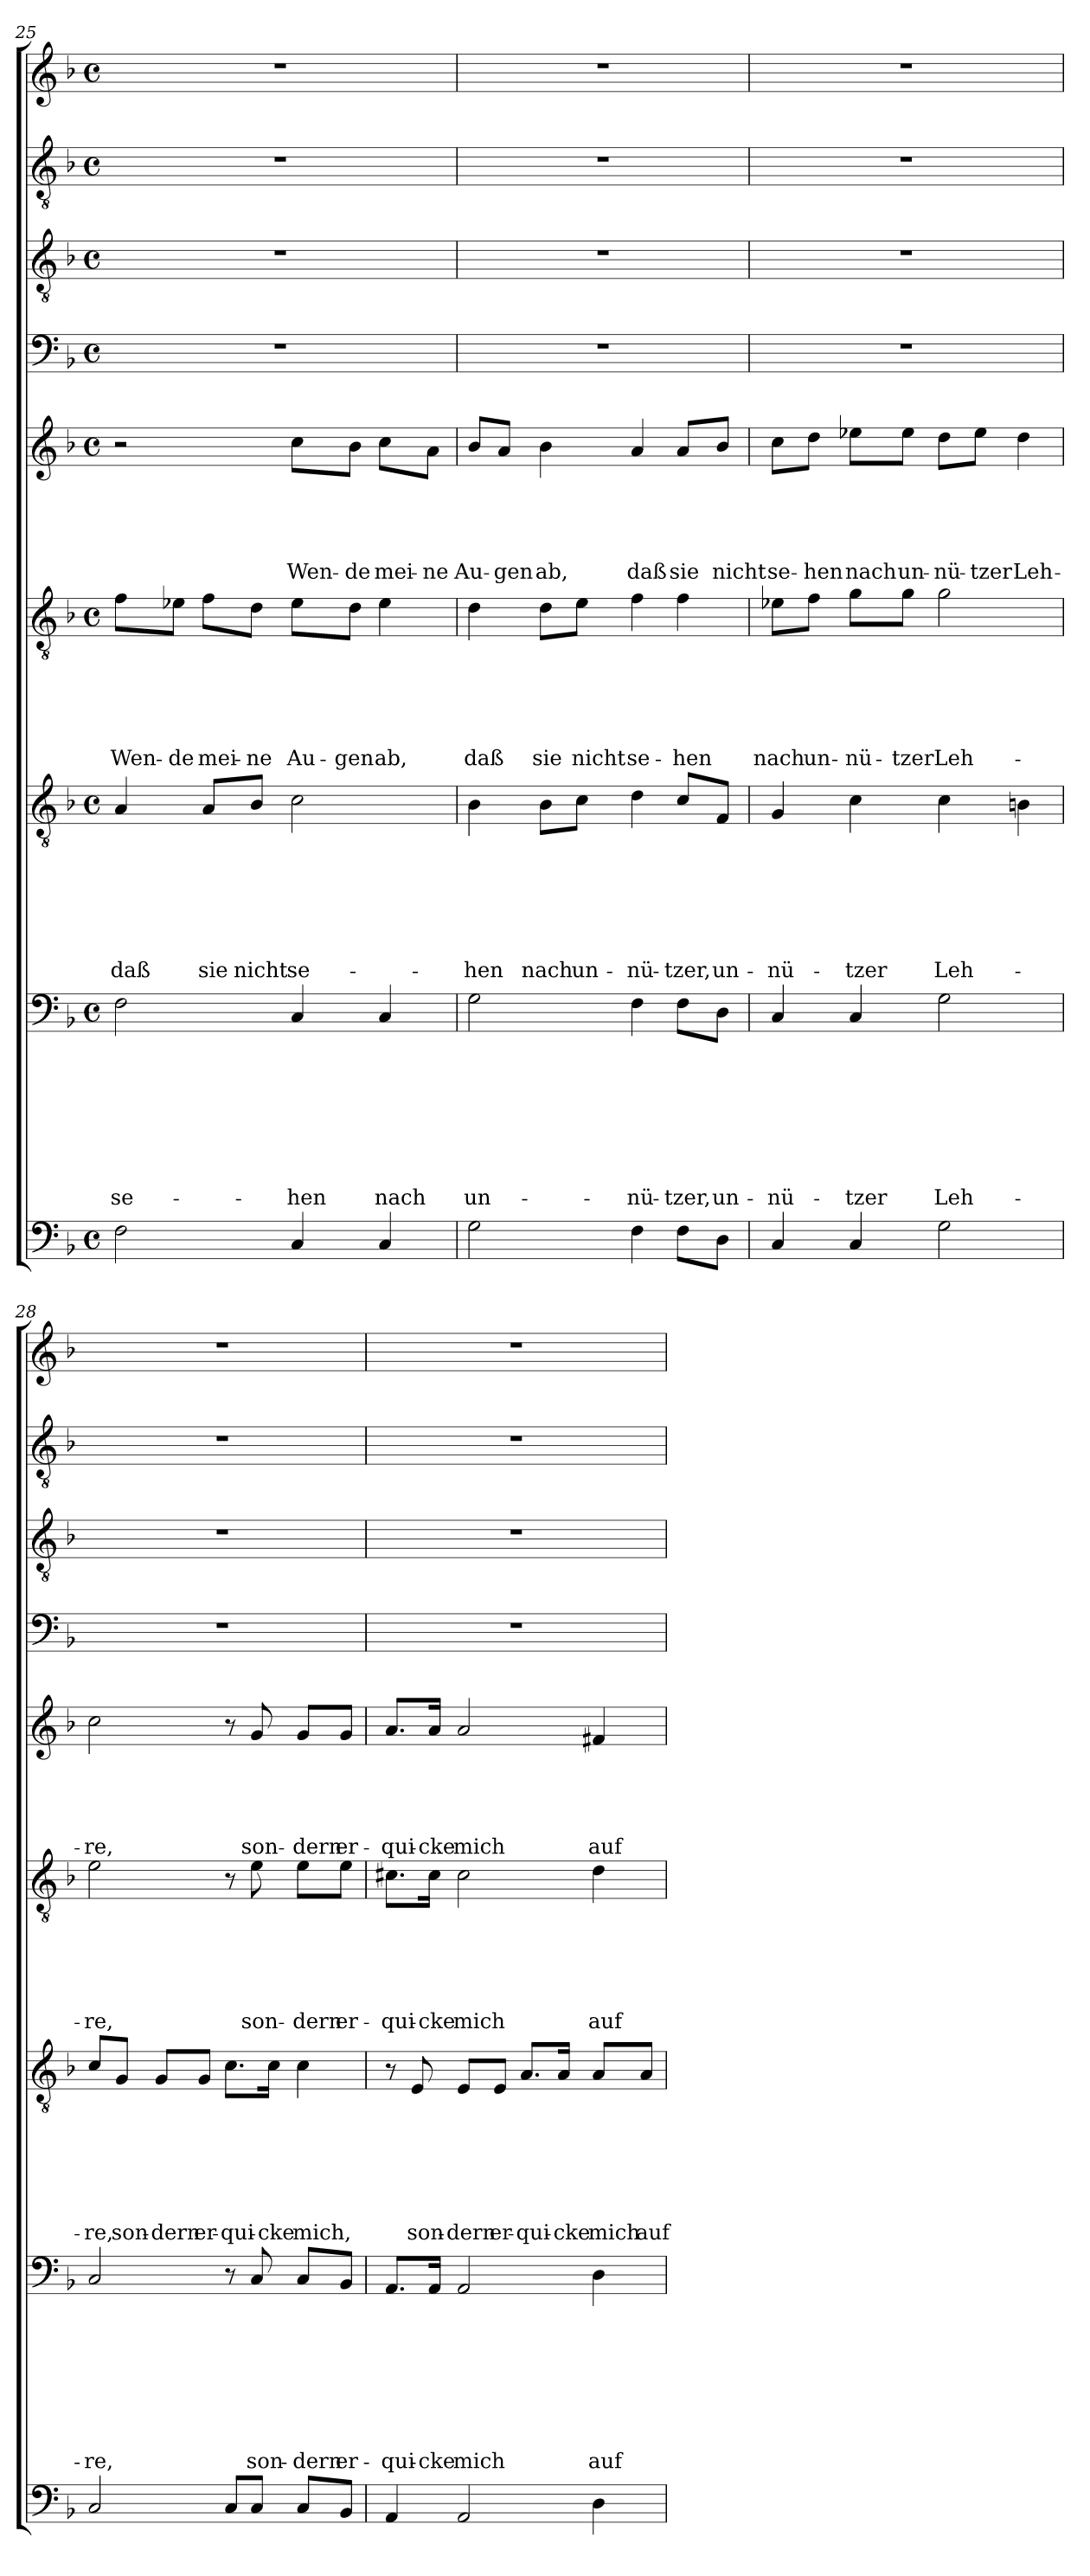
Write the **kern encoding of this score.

**kern	**kern	**text	**text	**text	**text	**text	**text	**text	**text	**kern	**text	**text	**text	**text	**text	**text	**text	**kern	**text	**text	**text	**text	**text	**text	**kern	**text	**text	**text	**text	**text	**kern	**kern	**kern	**kern
*part9	*part8	*part8	*part8	*part8	*part8	*part8	*part8	*part8	*part8	*part7	*part7	*part7	*part7	*part7	*part7	*part7	*part7	*part6	*part6	*part6	*part6	*part6	*part6	*part6	*part5	*part5	*part5	*part5	*part5	*part5	*part4	*part3	*part2	*part1
*staff9	*staff8	*staff8	*staff8	*staff8	*staff8	*staff8	*staff8	*staff8	*staff8	*staff7	*staff7	*staff7	*staff7	*staff7	*staff7	*staff7	*staff7	*staff6	*staff6	*staff6	*staff6	*staff6	*staff6	*staff6	*staff5	*staff5	*staff5	*staff5	*staff5	*staff5	*staff4	*staff3	*staff2	*staff1
*clefF4	*clefF4	*	*	*	*	*	*	*	*	*clefGv2	*	*	*	*	*	*	*	*clefGv2	*	*	*	*	*	*	*clefG2	*	*	*	*	*	*clefF4	*clefGv2	*clefGv2	*clefG2
*k[b-]	*k[b-]	*	*	*	*	*	*	*	*	*k[b-]	*	*	*	*	*	*	*	*k[b-]	*	*	*	*	*	*	*k[b-]	*	*	*	*	*	*k[b-]	*k[b-]	*k[b-]	*k[b-]
*F:	*F:	*	*	*	*	*	*	*	*	*F:	*	*	*	*	*	*	*	*F:	*	*	*	*	*	*	*F:	*	*	*	*	*	*F:	*F:	*F:	*F:
*M4/4	*M4/4	*	*	*	*	*	*	*	*	*M4/4	*	*	*	*	*	*	*	*M4/4	*	*	*	*	*	*	*M4/4	*	*	*	*	*	*M4/4	*M4/4	*M4/4	*M4/4
*met(c)	*met(c)	*	*	*	*	*	*	*	*	*met(c)	*	*	*	*	*	*	*	*met(c)	*	*	*	*	*	*	*met(c)	*	*	*	*	*	*met(c)	*met(c)	*met(c)	*met(c)
=25	=25	=25	=25	=25	=25	=25	=25	=25	=25	=25	=25	=25	=25	=25	=25	=25	=25	=25	=25	=25	=25	=25	=25	=25	=25	=25	=25	=25	=25	=25	=25	=25	=25	=25
!	!	!	!	!	!	!	!	!	!LO:LY:b	!	!	!	!	!	!	!	!LO:LY:b	!	!	!	!	!	!	!LO:LY:b	!	!	!	!	!	!	!	!	!	!
2F\	2F\	.	.	.	.	.	.	.	se-	4A/	.	.	.	.	.	.	daß	8f\L	.	.	.	.	.	Wen-	2r	.	.	.	.	.	1r	1r	1r	1r
!	!	!	!	!	!	!	!	!	!	!	!	!	!	!	!	!	!	!	!	!	!	!	!	!LO:LY:b	!	!	!	!	!	!	!	!	!	!
.	.	.	.	.	.	.	.	.	.	.	.	.	.	.	.	.	.	8e-X\J	.	.	.	.	.	-de	.	.	.	.	.	.	.	.	.	.
!	!	!	!	!	!	!	!	!	!	!	!	!	!	!	!	!	!LO:LY:b	!	!	!	!	!	!	!LO:LY:b	!	!	!	!	!	!	!	!	!	!
.	.	.	.	.	.	.	.	.	.	8A/L	.	.	.	.	.	.	sie	8f\L	.	.	.	.	.	mei-	.	.	.	.	.	.	.	.	.	.
!	!	!	!	!	!	!	!	!	!	!	!	!	!	!	!	!	!LO:LY:b	!	!	!	!	!	!	!LO:LY:b	!	!	!	!	!	!	!	!	!	!
.	.	.	.	.	.	.	.	.	.	8B-/J	.	.	.	.	.	.	nicht	8d\J	.	.	.	.	.	-ne	.	.	.	.	.	.	.	.	.	.
!	!	!	!	!	!	!	!	!	!LO:LY:b	!	!	!	!	!	!	!	!LO:LY:b	!	!	!	!	!	!	!LO:LY:b	!	!	!	!	!	!LO:LY:b	!	!	!	!
4C/	4C/	.	.	.	.	.	.	.	-hen	2c\	.	.	.	.	.	.	se-	8e-\L	.	.	.	.	.	Au-	8cc\L	.	.	.	.	Wen-	.	.	.	.
!	!	!	!	!	!	!	!	!	!	!	!	!	!	!	!	!	!	!	!	!	!	!	!	!LO:LY:b	!	!	!	!	!	!LO:LY:b	!	!	!	!
.	.	.	.	.	.	.	.	.	.	.	.	.	.	.	.	.	.	8d\J	.	.	.	.	.	-gen	8b-\J	.	.	.	.	-de	.	.	.	.
!	!	!	!	!	!	!	!	!	!LO:LY:b	!	!	!	!	!	!	!	!	!	!	!	!	!	!	!LO:LY:b	!	!	!	!	!	!LO:LY:b	!	!	!	!
4C/	4C/	.	.	.	.	.	.	.	nach	.	.	.	.	.	.	.	.	4e-\	.	.	.	.	.	ab,	8cc\L	.	.	.	.	mei-	.	.	.	.
!	!	!	!	!	!	!	!	!	!	!	!	!	!	!	!	!	!	!	!	!	!	!	!	!	!	!	!	!	!	!LO:LY:b	!	!	!	!
.	.	.	.	.	.	.	.	.	.	.	.	.	.	.	.	.	.	.	.	.	.	.	.	.	8a\J	.	.	.	.	-ne	.	.	.	.
=26	=26	=26	=26	=26	=26	=26	=26	=26	=26	=26	=26	=26	=26	=26	=26	=26	=26	=26	=26	=26	=26	=26	=26	=26	=26	=26	=26	=26	=26	=26	=26	=26	=26	=26
!	!	!	!	!	!	!	!	!	!LO:LY:b	!	!	!	!	!	!	!	!LO:LY:b	!	!	!	!	!	!	!LO:LY:b	!	!	!	!	!	!LO:LY:b	!	!	!	!
2G\	2G\	.	.	.	.	.	.	.	un-	4B-\	.	.	.	.	.	.	-hen	4d\	.	.	.	.	.	daß	8b-/L	.	.	.	.	Au-	1r	1r	1r	1r
!	!	!	!	!	!	!	!	!	!	!	!	!	!	!	!	!	!	!	!	!	!	!	!	!	!	!	!	!	!	!LO:LY:b	!	!	!	!
.	.	.	.	.	.	.	.	.	.	.	.	.	.	.	.	.	.	.	.	.	.	.	.	.	8a/J	.	.	.	.	-gen	.	.	.	.
!	!	!	!	!	!	!	!	!	!	!	!	!	!	!	!	!	!LO:LY:b	!	!	!	!	!	!	!LO:LY:b	!	!	!	!	!	!LO:LY:b	!	!	!	!
.	.	.	.	.	.	.	.	.	.	8B-\L	.	.	.	.	.	.	nach	8d\L	.	.	.	.	.	sie	4b-\	.	.	.	.	ab,	.	.	.	.
!	!	!	!	!	!	!	!	!	!	!	!	!	!	!	!	!	!LO:LY:b	!	!	!	!	!	!	!LO:LY:b	!	!	!	!	!	!	!	!	!	!
.	.	.	.	.	.	.	.	.	.	8c\J	.	.	.	.	.	.	un-	8e\J	.	.	.	.	.	nicht	.	.	.	.	.	.	.	.	.	.
!	!	!	!	!	!	!	!	!	!LO:LY:b	!	!	!	!	!	!	!	!LO:LY:b	!	!	!	!	!	!	!LO:LY:b	!	!	!	!	!	!LO:LY:b	!	!	!	!
4F\	4F\	.	.	.	.	.	.	.	-nü-	4d\	.	.	.	.	.	.	-nü-	4f\	.	.	.	.	.	se-	4a/	.	.	.	.	daß	.	.	.	.
!	!	!	!	!	!	!	!	!	!LO:LY:b	!	!	!	!	!	!	!	!LO:LY:b	!	!	!	!	!	!	!LO:LY:b	!	!	!	!	!	!LO:LY:b	!	!	!	!
8F\L	8F\L	.	.	.	.	.	.	.	-tzer,	8c/L	.	.	.	.	.	.	-tzer,	4f\	.	.	.	.	.	-hen	8a/L	.	.	.	.	sie	.	.	.	.
!	!	!	!	!	!	!	!	!	!LO:LY:b	!	!	!	!	!	!	!	!LO:LY:b	!	!	!	!	!	!	!	!	!	!	!	!	!LO:LY:b	!	!	!	!
8D\J	8D\J	.	.	.	.	.	.	.	un-	8F/J	.	.	.	.	.	.	un-	.	.	.	.	.	.	.	8b-/J	.	.	.	.	nicht	.	.	.	.
=27	=27	=27	=27	=27	=27	=27	=27	=27	=27	=27	=27	=27	=27	=27	=27	=27	=27	=27	=27	=27	=27	=27	=27	=27	=27	=27	=27	=27	=27	=27	=27	=27	=27	=27
!	!	!	!	!	!	!	!	!	!LO:LY:b	!	!	!	!	!	!	!	!LO:LY:b	!	!	!	!	!	!	!LO:LY:b	!	!	!	!	!	!LO:LY:b	!	!	!	!
4C/	4C/	.	.	.	.	.	.	.	-nü-	4G/	.	.	.	.	.	.	-nü-	8e-X\L	.	.	.	.	.	nach	8cc\L	.	.	.	.	se-	1r	1r	1r	1r
!	!	!	!	!	!	!	!	!	!	!	!	!	!	!	!	!	!	!	!	!	!	!	!	!LO:LY:b	!	!	!	!	!	!LO:LY:b	!	!	!	!
.	.	.	.	.	.	.	.	.	.	.	.	.	.	.	.	.	.	8f\J	.	.	.	.	.	un-	8dd\J	.	.	.	.	-hen	.	.	.	.
!	!	!	!	!	!	!	!	!	!LO:LY:b	!	!	!	!	!	!	!	!LO:LY:b	!	!	!	!	!	!	!LO:LY:b	!	!	!	!	!	!LO:LY:b	!	!	!	!
4C/	4C/	.	.	.	.	.	.	.	-tzer	4c\	.	.	.	.	.	.	-tzer	8g\L	.	.	.	.	.	-nü-	8ee-X\L	.	.	.	.	nach	.	.	.	.
!	!	!	!	!	!	!	!	!	!	!	!	!	!	!	!	!	!	!	!	!	!	!	!	!LO:LY:b	!	!	!	!	!	!LO:LY:b	!	!	!	!
.	.	.	.	.	.	.	.	.	.	.	.	.	.	.	.	.	.	8g\J	.	.	.	.	.	-tzer	8ee-\J	.	.	.	.	un-	.	.	.	.
!	!	!	!	!	!	!	!	!	!LO:LY:b	!	!	!	!	!	!	!	!LO:LY:b	!	!	!	!	!	!	!LO:LY:b	!	!	!	!	!	!LO:LY:b	!	!	!	!
2G\	2G\	.	.	.	.	.	.	.	Leh-	4c\	.	.	.	.	.	.	Leh-	2g\	.	.	.	.	.	Leh-	8dd\L	.	.	.	.	-nü-	.	.	.	.
!	!	!	!	!	!	!	!	!	!	!	!	!	!	!	!	!	!	!	!	!	!	!	!	!	!	!	!	!	!	!LO:LY:b	!	!	!	!
.	.	.	.	.	.	.	.	.	.	.	.	.	.	.	.	.	.	.	.	.	.	.	.	.	8ee-\J	.	.	.	.	-tzer	.	.	.	.
!	!	!	!	!	!	!	!	!	!	!	!	!	!	!	!	!	!	!	!	!	!	!	!	!	!	!	!	!	!	!LO:LY:b	!	!	!	!
.	.	.	.	.	.	.	.	.	.	4Bn\	.	.	.	.	.	.	.	.	.	.	.	.	.	.	4dd\	.	.	.	.	Leh-	.	.	.	.
!!LO:PB:g=z
=28	=28	=28	=28	=28	=28	=28	=28	=28	=28	=28	=28	=28	=28	=28	=28	=28	=28	=28	=28	=28	=28	=28	=28	=28	=28	=28	=28	=28	=28	=28	=28	=28	=28	=28
!	!	!	!	!	!	!	!	!	!LO:LY:b	!	!	!	!	!	!	!	!LO:LY:b	!	!	!	!	!	!	!LO:LY:b	!	!	!	!	!	!LO:LY:b	!	!	!	!
2C/	2C/	.	.	.	.	.	.	.	-re,	8c/L	.	.	.	.	.	.	-re,	2e\	.	.	.	.	.	-re,	2cc\	.	.	.	.	-re,	1r	1r	1r	1r
!	!	!	!	!	!	!	!	!	!	!	!	!	!	!	!	!	!LO:LY:b	!	!	!	!	!	!	!	!	!	!	!	!	!	!	!	!	!
.	.	.	.	.	.	.	.	.	.	8G/J	.	.	.	.	.	.	son-	.	.	.	.	.	.	.	.	.	.	.	.	.	.	.	.	.
!	!	!	!	!	!	!	!	!	!	!	!	!	!	!	!	!	!LO:LY:b	!	!	!	!	!	!	!	!	!	!	!	!	!	!	!	!	!
.	.	.	.	.	.	.	.	.	.	8G/L	.	.	.	.	.	.	-dern	.	.	.	.	.	.	.	.	.	.	.	.	.	.	.	.	.
!	!	!	!	!	!	!	!	!	!	!	!	!	!	!	!	!	!LO:LY:b	!	!	!	!	!	!	!	!	!	!	!	!	!	!	!	!	!
.	.	.	.	.	.	.	.	.	.	8G/J	.	.	.	.	.	.	er-	.	.	.	.	.	.	.	.	.	.	.	.	.	.	.	.	.
!	!	!	!	!	!	!	!	!	!	!	!	!	!	!	!	!	!LO:LY:b	!	!	!	!	!	!	!	!	!	!	!	!	!	!	!	!	!
8C/L	8r	.	.	.	.	.	.	.	.	8.c\L	.	.	.	.	.	.	-qui-	8r	.	.	.	.	.	.	8r	.	.	.	.	.	.	.	.	.
!	!	!	!	!	!	!	!	!	!LO:LY:b	!	!	!	!	!	!	!	!	!	!	!	!	!	!	!LO:LY:b	!	!	!	!	!	!LO:LY:b	!	!	!	!
8C/J	8C/	.	.	.	.	.	.	.	son-	.	.	.	.	.	.	.	.	8e\	.	.	.	.	.	son-	8g/	.	.	.	.	son-	.	.	.	.
!	!	!	!	!	!	!	!	!	!	!	!	!	!	!	!	!	!LO:LY:b	!	!	!	!	!	!	!	!	!	!	!	!	!	!	!	!	!
.	.	.	.	.	.	.	.	.	.	16c\Jk	.	.	.	.	.	.	-cke	.	.	.	.	.	.	.	.	.	.	.	.	.	.	.	.	.
!	!	!	!	!	!	!	!	!	!LO:LY:b	!	!	!	!	!	!	!	!LO:LY:b	!	!	!	!	!	!	!LO:LY:b	!	!	!	!	!	!LO:LY:b	!	!	!	!
8C/L	8C/L	.	.	.	.	.	.	.	-dern	4c\	.	.	.	.	.	.	mich,	8e\L	.	.	.	.	.	-dern	8g/L	.	.	.	.	-dern	.	.	.	.
!	!	!	!	!	!	!	!	!	!LO:LY:b	!	!	!	!	!	!	!	!	!	!	!	!	!	!	!LO:LY:b	!	!	!	!	!	!LO:LY:b	!	!	!	!
8BB-/J	8BB-/J	.	.	.	.	.	.	.	er-	.	.	.	.	.	.	.	.	8e\J	.	.	.	.	.	er-	8g/J	.	.	.	.	er-	.	.	.	.
=29	=29	=29	=29	=29	=29	=29	=29	=29	=29	=29	=29	=29	=29	=29	=29	=29	=29	=29	=29	=29	=29	=29	=29	=29	=29	=29	=29	=29	=29	=29	=29	=29	=29	=29
!	!	!	!	!	!	!	!	!	!LO:LY:b	!	!	!	!	!	!	!	!	!	!	!	!	!	!	!LO:LY:b	!	!	!	!	!	!LO:LY:b	!	!	!	!
4AA/	8.AA/L	.	.	.	.	.	.	.	-qui-	8r	.	.	.	.	.	.	.	8.c#X\L	.	.	.	.	.	-qui-	8.a/L	.	.	.	.	-qui-	1r	1r	1r	1r
!	!	!	!	!	!	!	!	!	!	!	!	!	!	!	!	!	!LO:LY:b	!	!	!	!	!	!	!	!	!	!	!	!	!	!	!	!	!
.	.	.	.	.	.	.	.	.	.	8E/	.	.	.	.	.	.	son-	.	.	.	.	.	.	.	.	.	.	.	.	.	.	.	.	.
!	!	!	!	!	!	!	!	!	!LO:LY:b	!	!	!	!	!	!	!	!	!	!	!	!	!	!	!LO:LY:b	!	!	!	!	!	!LO:LY:b	!	!	!	!
.	16AA/Jk	.	.	.	.	.	.	.	-cke	.	.	.	.	.	.	.	.	16c#\Jk	.	.	.	.	.	-cke	16a/Jk	.	.	.	.	-cke	.	.	.	.
!	!	!	!	!	!	!	!	!	!LO:LY:b	!	!	!	!	!	!	!	!LO:LY:b	!	!	!	!	!	!	!LO:LY:b	!	!	!	!	!	!LO:LY:b	!	!	!	!
2AA/	2AA/	.	.	.	.	.	.	.	mich	8E/L	.	.	.	.	.	.	-dern	2c#\	.	.	.	.	.	mich	2a/	.	.	.	.	mich	.	.	.	.
!	!	!	!	!	!	!	!	!	!	!	!	!	!	!	!	!	!LO:LY:b	!	!	!	!	!	!	!	!	!	!	!	!	!	!	!	!	!
.	.	.	.	.	.	.	.	.	.	8E/J	.	.	.	.	.	.	er-	.	.	.	.	.	.	.	.	.	.	.	.	.	.	.	.	.
!	!	!	!	!	!	!	!	!	!	!	!	!	!	!	!	!	!LO:LY:b	!	!	!	!	!	!	!	!	!	!	!	!	!	!	!	!	!
.	.	.	.	.	.	.	.	.	.	8.A/L	.	.	.	.	.	.	-qui-	.	.	.	.	.	.	.	.	.	.	.	.	.	.	.	.	.
!	!	!	!	!	!	!	!	!	!	!	!	!	!	!	!	!	!LO:LY:b	!	!	!	!	!	!	!	!	!	!	!	!	!	!	!	!	!
.	.	.	.	.	.	.	.	.	.	16A/Jk	.	.	.	.	.	.	-cke	.	.	.	.	.	.	.	.	.	.	.	.	.	.	.	.	.
!	!	!	!	!	!	!	!	!	!LO:LY:b	!	!	!	!	!	!	!	!LO:LY:b	!	!	!	!	!	!	!LO:LY:b	!	!	!	!	!	!LO:LY:b	!	!	!	!
4D\	4D\	.	.	.	.	.	.	.	auf	8A/L	.	.	.	.	.	.	mich	4d\	.	.	.	.	.	auf	4f#X/	.	.	.	.	auf	.	.	.	.
!	!	!	!	!	!	!	!	!	!	!	!	!	!	!	!	!	!LO:LY:b	!	!	!	!	!	!	!	!	!	!	!	!	!	!	!	!	!
.	.	.	.	.	.	.	.	.	.	8A/J	.	.	.	.	.	.	auf	.	.	.	.	.	.	.	.	.	.	.	.	.	.	.	.	.
=	=	=	=	=	=	=	=	=	=	=	=	=	=	=	=	=	=	=	=	=	=	=	=	=	=	=	=	=	=	=	=	=	=	=
*-	*-	*-	*-	*-	*-	*-	*-	*-	*-	*-	*-	*-	*-	*-	*-	*-	*-	*-	*-	*-	*-	*-	*-	*-	*-	*-	*-	*-	*-	*-	*-	*-	*-	*-
